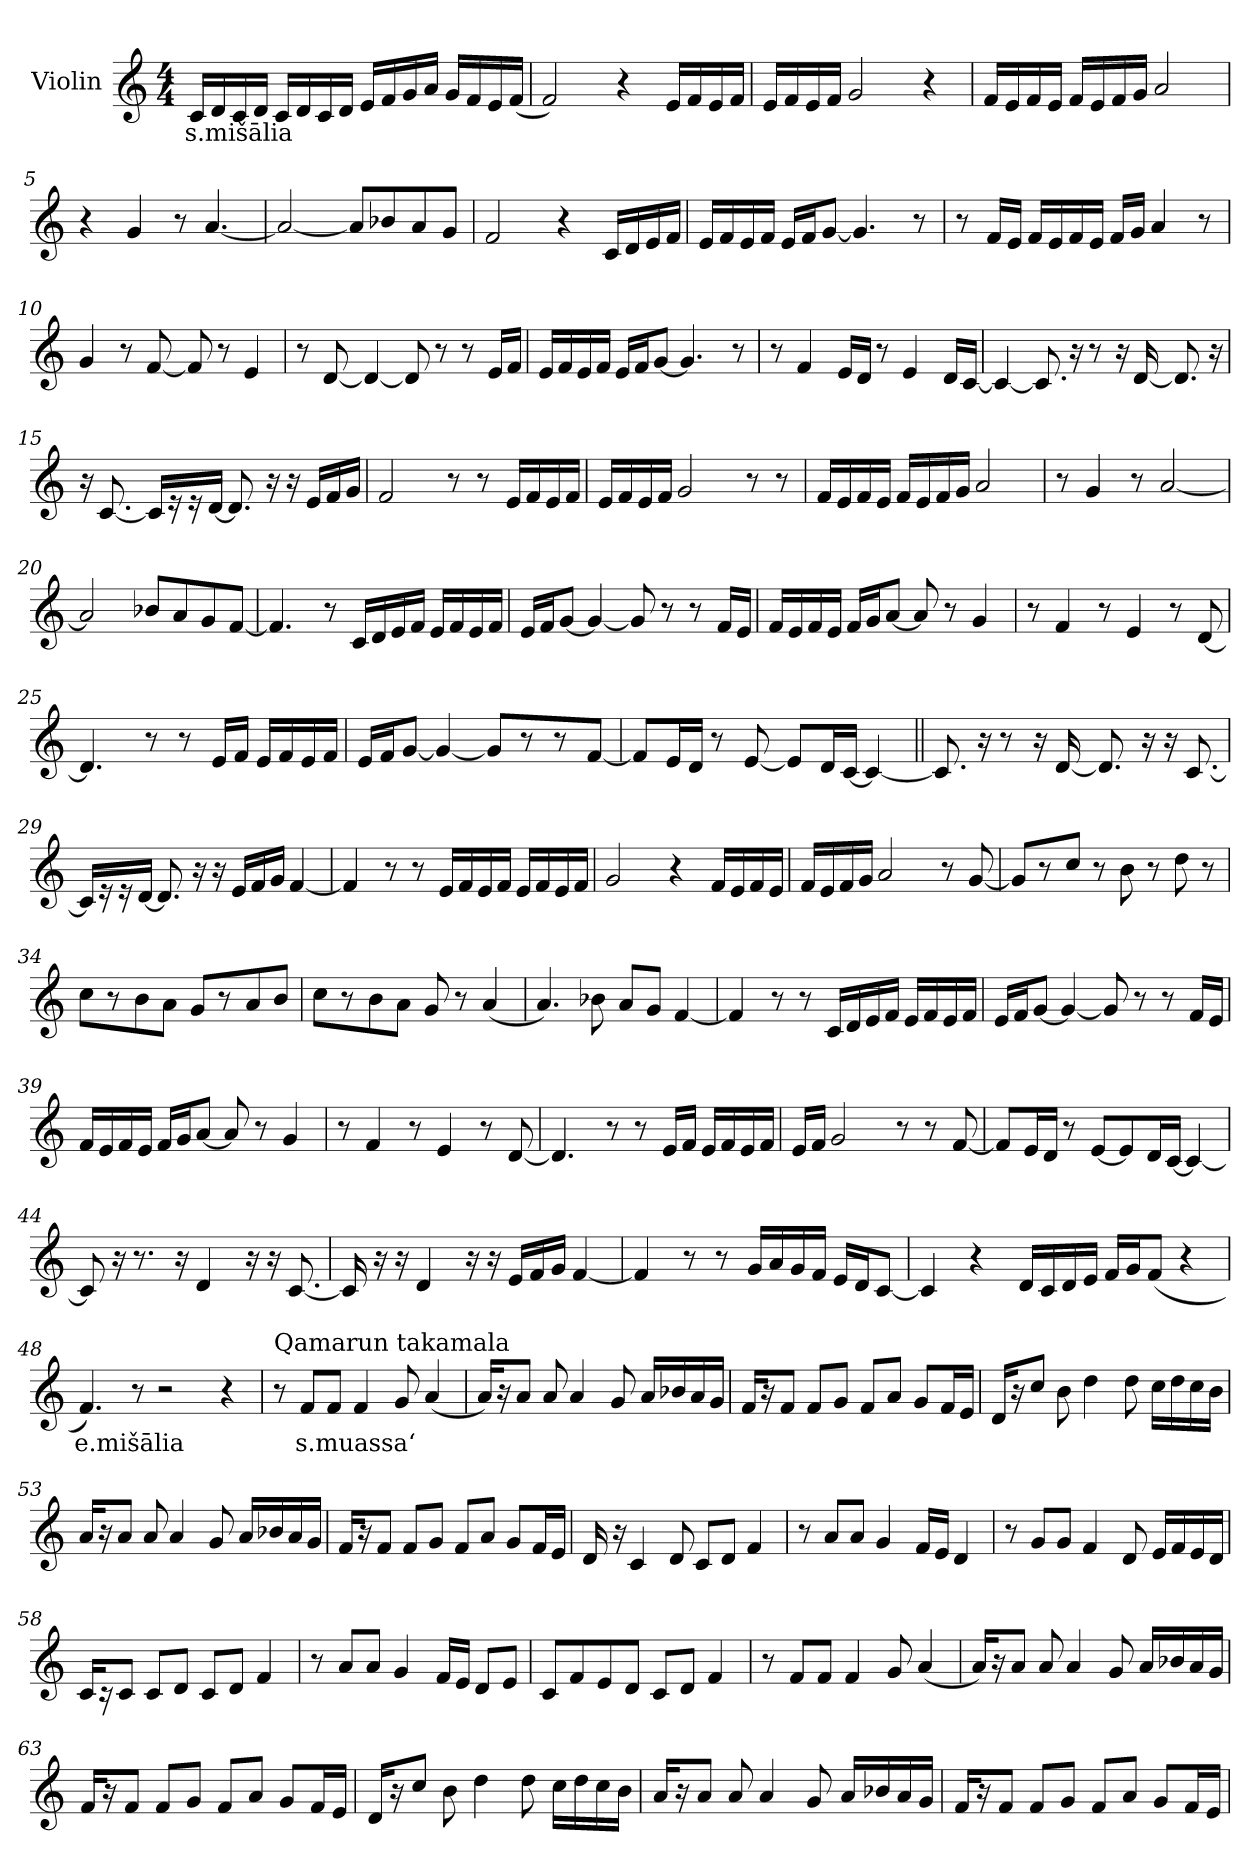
**kern	**text
*part1	*part1
*staff1	*staff1
*I"Violin	*
*clefG2	*
*k[]	*
*M4/4	*
*MM90	*
=1	=1
!	!LO:LY:b
16c/LL	s.mišālia
16d/	.
16c/	.
16d/JJ	.
16c/LL	.
16d/	.
16c/	.
16d/JJ	.
16e/LL	.
16f/	.
16g/	.
16a/JJ	.
16g/LL	.
16f/	.
16e/	.
(<16f/JJ	.
=2	=2
2f/)	.
4r	.
16e/LL	.
16f/	.
16e/	.
16f/JJ	.
=3	=3
16e/LL	.
16f/	.
16e/	.
16f/JJ	.
2g/	.
4r	.
!!LO:LB:g=z
=4	=4
16f/LL	.
16e/	.
16f/	.
16e/JJ	.
16f/LL	.
16e/	.
16f/	.
16g/JJ	.
2a/	.
=5	=5
4r	.
4g/	.
8r	.
[4.a/	.
=6	=6
2a/_	.
8a/L]	.
8b-X/	.
8a/	.
8g/J	.
=7	=7
2f/	.
4r	.
16c/LL	.
16d/	.
16e/	.
16f/JJ	.
=8	=8
16e/LL	.
16f/	.
16e/	.
16f/JJ	.
16e/LL	.
16f/J	.
[8g/J	.
4.g/]	.
8r	.
!!LO:LB:g=z
=9	=9
8r	.
16f/LL	.
16e/JJ	.
16f/LL	.
16e/	.
16f/	.
16e/JJ	.
16f/LL	.
16g/JJ	.
4a/	.
8r	.
=10	=10
4g/	.
8r	.
[8f/	.
8f/]	.
8r	.
4e/	.
=11	=11
8r	.
[8d/	.
4d/_	.
8d/]	.
8r	.
8r	.
16e/LL	.
16f/JJ	.
=12	=12
16e/LL	.
16f/	.
16e/	.
16f/JJ	.
16e/LL	.
16f/J	.
[8g/J	.
4.g/]	.
8r	.
!!LO:LB:g=z
=13	=13
8r	.
4f/	.
16e/LL	.
16d/JJ	.
8r	.
4e/	.
16d/LL	.
[16c/JJ	.
=14	=14
4c/_	.
8.c/]	.
16r	.
8r	.
16r	.
[16d/	.
8.d/]	.
16r	.
=15	=15
16r	.
[8.c/	.
16c/LL]	.
16r	.
16r	.
[16d/JJ	.
8.d/]	.
16r	.
16r	.
16e/LL	.
16f/	.
16g/JJ	.
!!LO:LB:g=z
=16	=16
2f/	.
8r	.
8r	.
16e/LL	.
16f/	.
16e/	.
16f/JJ	.
=17	=17
16e/LL	.
16f/	.
16e/	.
16f/JJ	.
2g/	.
8r	.
8r	.
=18	=18
16f/LL	.
16e/	.
16f/	.
16e/JJ	.
16f/LL	.
16e/	.
16f/	.
16g/JJ	.
2a/	.
=19	=19
8r	.
4g/	.
8r	.
[2a/	.
=20	=20
2a/]	.
8b-X/L	.
8a/	.
8g/	.
[8f/J	.
!!LO:LB:g=z
=21	=21
4.f/]	.
8r	.
16c/LL	.
16d/	.
16e/	.
16f/JJ	.
16e/LL	.
16f/	.
16e/	.
16f/JJ	.
=22	=22
16e/LL	.
16f/J	.
[8g/J	.
4g/_	.
8g/]	.
8r	.
8r	.
16f/LL	.
16e/JJ	.
=23	=23
16f/LL	.
16e/	.
16f/	.
16e/JJ	.
16f/LL	.
16g/J	.
[8a/J	.
8a/]	.
8r	.
4g/	.
=24	=24
8r	.
4f/	.
8r	.
4e/	.
8r	.
[8d/	.
!!LO:LB:g=z
=25	=25
4.d/]	.
8r	.
8r	.
16e/LL	.
16f/JJ	.
16e/LL	.
16f/	.
16e/	.
16f/JJ	.
=26	=26
16e/LL	.
16f/J	.
[8g/J	.
4g/_	.
8g/L]	.
8r	.
8r	.
[8f/J	.
=27	=27
8f/L]	.
16e/L	.
16d/JJ	.
8r	.
[8e/	.
8e/L]	.
16d/L	.
[16c/JJ	.
4c/_	.
!!LO:PB:g=z
=28||	=28||
8.c/]	.
16r	.
8r	.
16r	.
[16d/	.
8.d/]	.
16r	.
16r	.
[8.c/	.
=29	=29
16c/LL]	.
16r	.
16r	.
[16d/JJ	.
8.d/]	.
16r	.
16r	.
16e/LL	.
16f/	.
16g/JJ	.
[4f/	.
=30	=30
4f/]	.
8r	.
8r	.
16e/LL	.
16f/	.
16e/	.
16f/JJ	.
16e/LL	.
16f/	.
16e/	.
16f/JJ	.
!!LO:PB:g=z
=31	=31
2g/	.
4r	.
16f/LL	.
16e/	.
16f/	.
16e/JJ	.
=32	=32
16f/LL	.
16e/	.
16f/	.
16g/JJ	.
2a/	.
8r	.
[8g/	.
=33	=33
8g/L]	.
8r	.
8cc/J	.
8r	.
8b\	.
8r	.
8dd\	.
8r	.
=34	=34
8cc\L	.
8r	.
8b\	.
8a\J	.
8g/L	.
8r	.
8a/	.
8b/J	.
!!LO:LB:g=z
=35	=35
8cc\L	.
8r	.
8b\	.
8a\J	.
8g/	.
8r	.
(<4a/	.
=36	=36
4.a/)	.
8b-X\	.
8a/L	.
8g/J	.
[4f/	.
=37	=37
4f/]	.
8r	.
8r	.
16c/LL	.
16d/	.
16e/	.
16f/JJ	.
16e/LL	.
16f/	.
16e/	.
16f/JJ	.
=38	=38
16e/LL	.
16f/J	.
[8g/J	.
4g/_	.
8g/]	.
8r	.
8r	.
16f/LL	.
16e/JJ	.
!!LO:LB:g=z
=39	=39
16f/LL	.
16e/	.
16f/	.
16e/JJ	.
16f/LL	.
16g/J	.
[8a/J	.
8a/]	.
8r	.
4g/	.
=40	=40
8r	.
4f/	.
8r	.
4e/	.
8r	.
[8d/	.
=41	=41
4.d/]	.
8r	.
8r	.
16e/LL	.
16f/JJ	.
16e/LL	.
16f/	.
16e/	.
16f/JJ	.
=42	=42
16e/LL	.
16f/JJ	.
2g/	.
8r	.
8r	.
[8f/	.
!!LO:LB:g=z
=43	=43
8f/L]	.
16e/L	.
16d/JJ	.
8r	.
[8e/L	.
8e/]	.
16d/L	.
[16c/JJ	.
4c/_	.
=44	=44
8c/]	.
16r	.
8.r	.
16r	.
4d/	.
16r	.
16r	.
[8.c/	.
=45	=45
16c/]	.
16r	.
16r	.
4d/	.
16r	.
16r	.
16e/LL	.
16f/	.
16g/JJ	.
[4f/	.
!!LO:LB:g=z
=46	=46
4f/]	.
8r	.
8r	.
16g/LL	.
16a/	.
16g/	.
16f/JJ	.
16e/LL	.
16d/J	.
[8c/J	.
=47	=47
4c/]	.
4r	.
16d/LL	.
16c/	.
16d/	.
16e/JJ	.
16f/LL	.
16g/J	.
(>8f/J	.
4r	.
=48	=48
!	!LO:LY:b
4.f/)	e.mišālia
8r	.
2r	.
4r	.
=49	=49
!LO:TX:a:t=Qamarun takamala	!
8r	.
!	!LO:LY:b
8f/L	s.muassa‘
8f/J	.
4f/	.
8g/	.
(<4a/	.
!!LO:LB:g=z
=50	=50
16a/KL)	.
16r	.
8a/J	.
8a/	.
4a/	.
8g/	.
16a/LL	.
16b-X/	.
16a/	.
16g/JJ	.
=51	=51
16f/KL	.
16r	.
8f/J	.
8f/L	.
8g/J	.
8f/L	.
8a/J	.
8g/L	.
16f/L	.
16e/JJ	.
!!LO:LB:g=z
=52	=52
16d/KL	.
16r	.
8cc/J	.
8b\	.
4dd\	.
8dd\	.
16cc\LL	.
16dd\	.
16cc\	.
16b\JJ	.
=53	=53
16a/KL	.
16r	.
8a/J	.
8a/	.
4a/	.
8g/	.
16a/LL	.
16b-X/	.
16a/	.
16g/JJ	.
=54	=54
16f/KL	.
16r	.
8f/J	.
8f/L	.
8g/J	.
8f/L	.
8a/J	.
8g/L	.
16f/L	.
16e/JJ	.
!!LO:LB:g=z
=55	=55
16d/	.
16r	.
4c/	.
8d/	.
8c/L	.
8d/J	.
4f/	.
=56	=56
8r	.
8a/L	.
8a/J	.
4g/	.
16f/LL	.
16e/JJ	.
4d/	.
=57	=57
8r	.
8g/L	.
8g/J	.
4f/	.
8d/	.
16e/LL	.
16f/	.
16e/	.
16d/JJ	.
=58	=58
16c/KL	.
16r	.
8c/J	.
8c/L	.
8d/J	.
8c/L	.
8d/J	.
4f/	.
!!LO:PB:g=z
=59	=59
8r	.
8a/L	.
8a/J	.
4g/	.
16f/LL	.
16e/JJ	.
8d/L	.
8e/J	.
=60	=60
8c/L	.
8f/	.
8e/	.
8d/J	.
8c/L	.
8d/J	.
4f/	.
=61	=61
8r	.
8f/L	.
8f/J	.
4f/	.
8g/	.
(<4a/	.
=62	=62
16a/KL)	.
16r	.
8a/J	.
8a/	.
4a/	.
8g/	.
16a/LL	.
16b-X/	.
16a/	.
16g/JJ	.
!!LO:LB:g=z
=63	=63
16f/KL	.
16r	.
8f/J	.
8f/L	.
8g/J	.
8f/L	.
8a/J	.
8g/L	.
16f/L	.
16e/JJ	.
!!LO:LB:g=z
=64	=64
16d/KL	.
16r	.
8cc/J	.
8b\	.
4dd\	.
8dd\	.
16cc\LL	.
16dd\	.
16cc\	.
16b\JJ	.
=65	=65
16a/KL	.
16r	.
8a/J	.
8a/	.
4a/	.
8g/	.
16a/LL	.
16b-X/	.
16a/	.
16g/JJ	.
=66	=66
16f/KL	.
16r	.
8f/J	.
8f/L	.
8g/J	.
8f/L	.
8a/J	.
8g/L	.
16f/L	.
16e/JJ	.
=	=
*-	*-
